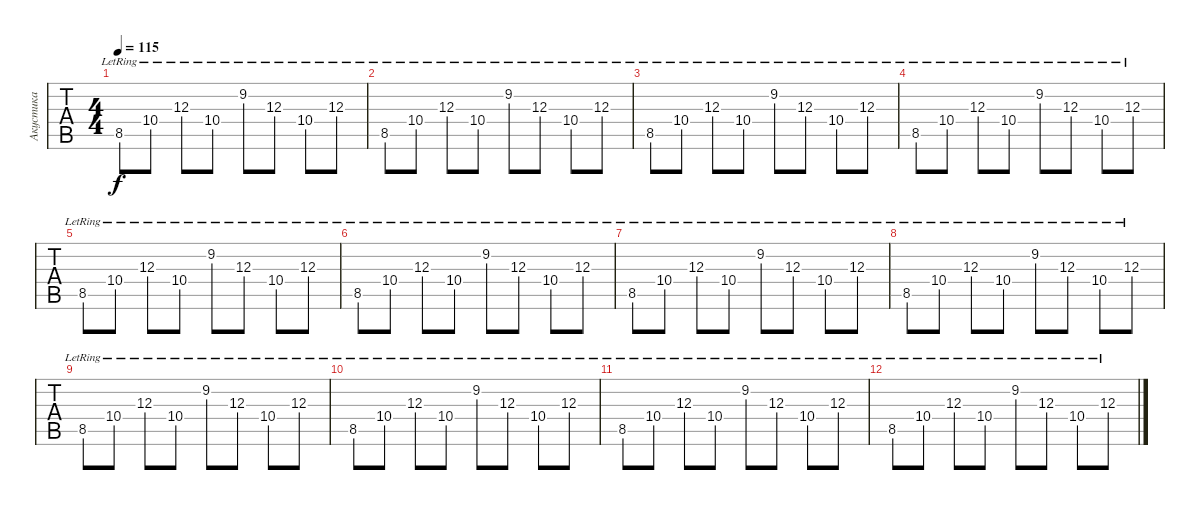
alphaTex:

\track ("Акустика " "Акустика ") {instrument acousticguitarsteel}
\staff {tabs}
\tuning (Eb4 Bb3 Gb3 Db3 Ab2 Db2) {hide}
\ts (4 4)
\tempo 115
\clef g2
\ks c
8.5{lr}.8{dy f} 10.4{lr}.8 12.3{lr}.8 10.4{lr}.8 9.2{lr}.8 12.3{lr}.8 10.4{lr}.8 12.3{lr}.8 |
8.5{lr}.8 10.4{lr}.8 12.3{lr}.8 10.4{lr}.8 9.2{lr}.8 12.3{lr}.8 10.4{lr}.8 12.3{lr}.8 |
8.5{lr}.8 10.4{lr}.8 12.3{lr}.8 10.4{lr}.8 9.2{lr}.8 12.3{lr}.8 10.4{lr}.8 12.3{lr}.8 |
8.5{lr}.8 10.4{lr}.8 12.3{lr}.8 10.4{lr}.8 9.2{lr}.8 12.3{lr}.8 10.4{lr}.8 12.3{lr}.8 |
8.5{lr}.8 10.4{lr}.8 12.3{lr}.8 10.4{lr}.8 9.2{lr}.8 12.3{lr}.8 10.4{lr}.8 12.3{lr}.8 |
8.5{lr}.8 10.4{lr}.8 12.3{lr}.8 10.4{lr}.8 9.2{lr}.8 12.3{lr}.8 10.4{lr}.8 12.3{lr}.8 |
8.5{lr}.8 10.4{lr}.8 12.3{lr}.8 10.4{lr}.8 9.2{lr}.8 12.3{lr}.8 10.4{lr}.8 12.3{lr}.8 |
8.5{lr}.8 10.4{lr}.8 12.3{lr}.8 10.4{lr}.8 9.2{lr}.8 12.3{lr}.8 10.4{lr}.8 12.3{lr}.8 |
8.5{lr}.8 10.4{lr}.8 12.3{lr}.8 10.4{lr}.8 9.2{lr}.8 12.3{lr}.8 10.4{lr}.8 12.3{lr}.8 |
8.5{lr}.8 10.4{lr}.8 12.3{lr}.8 10.4{lr}.8 9.2{lr}.8 12.3{lr}.8 10.4{lr}.8 12.3{lr}.8 |
8.5{lr}.8 10.4{lr}.8 12.3{lr}.8 10.4{lr}.8 9.2{lr}.8 12.3{lr}.8 10.4{lr}.8 12.3{lr}.8 |
8.5{lr}.8 10.4{lr}.8 12.3{lr}.8 10.4{lr}.8 9.2{lr}.8 12.3{lr}.8 10.4{lr}.8 12.3{lr}.8
